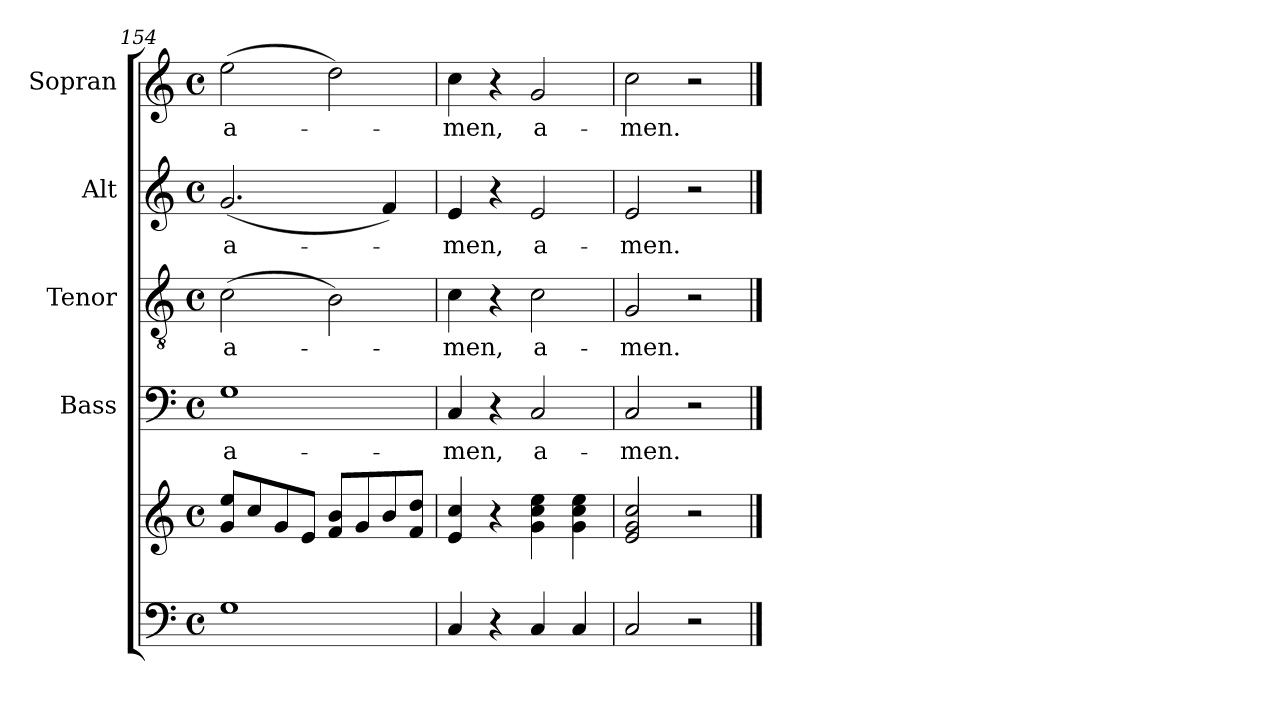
**kern	**kern	**kern	**text	**kern	**text	**kern	**text	**kern	**text
*part5	*part5	*part4	*part4	*part3	*part3	*part2	*part2	*part1	*part1
*staff6	*staff5	*staff4	*staff4	*staff3	*staff3	*staff2	*staff2	*staff1	*staff1
*	*	*I"Bass	*	*I"Tenor	*	*I"Alt	*	*I"Sopran	*
*	*	*I'B.	*	*I'T.	*	*I'A.	*	*I'S.	*
*clefF4	*clefG2	*clefF4	*	*clefGv2	*	*clefG2	*	*clefG2	*
*k[]	*k[]	*k[]	*	*k[]	*	*k[]	*	*k[]	*
*C:	*C:	*C:	*	*C:	*	*C:	*	*C:	*
*M4/4	*M4/4	*M4/4	*	*M4/4	*	*M4/4	*	*M4/4	*
*met(c)	*met(c)	*met(c)	*	*met(c)	*	*met(c)	*	*met(c)	*
=154	=154	=154	=154	=154	=154	=154	=154	=154	=154
!	!	!	!LO:LY:b	!	!LO:LY:b	!	!LO:LY:b	!	!LO:LY:b
1G	8g/ 8ee/L	1G	a-	(>2c\	a-	(<2.g/	a-	(>2ee\	a-
.	8cc/	.	.	.	.	.	.	.	.
.	8g/	.	.	.	.	.	.	.	.
.	8e/J	.	.	.	.	.	.	.	.
.	8f/ 8b/L	.	.	2B\)	.	.	.	2dd\)	.
.	8g/	.	.	.	.	.	.	.	.
.	8b/	.	.	.	.	4f/)	.	.	.
.	8f/ 8dd/J	.	.	.	.	.	.	.	.
=155	=155	=155	=155	=155	=155	=155	=155	=155	=155
!	!	!	!LO:LY:b	!	!LO:LY:b	!	!LO:LY:b	!	!LO:LY:b
4C/	4e/ 4cc/	4C/	-men,	4c\	-men,	4e/	-men,	4cc\	-men,
4r	4r	4r	.	4r	.	4r	.	4r	.
!	!	!	!LO:LY:b	!	!LO:LY:b	!	!LO:LY:b	!	!LO:LY:b
4C/	4g\ 4cc\ 4ee\	2C/	a-	2c\	a-	2e/	a-	2g/	a-
4C/	4g\ 4cc\ 4ee\	.	.	.	.	.	.	.	.
=156	=156	=156	=156	=156	=156	=156	=156	=156	=156
!	!	!	!LO:LY:b	!	!LO:LY:b	!	!LO:LY:b	!	!LO:LY:b
2C/	2e/ 2g/ 2cc/	2C/	-men.	2G/	-men.	2e/	-men.	2cc\	-men.
2r	2r	2r	.	2r	.	2r	.	2r	.
==	==	==	==	==	==	==	==	==	==
*-	*-	*-	*-	*-	*-	*-	*-	*-	*-
